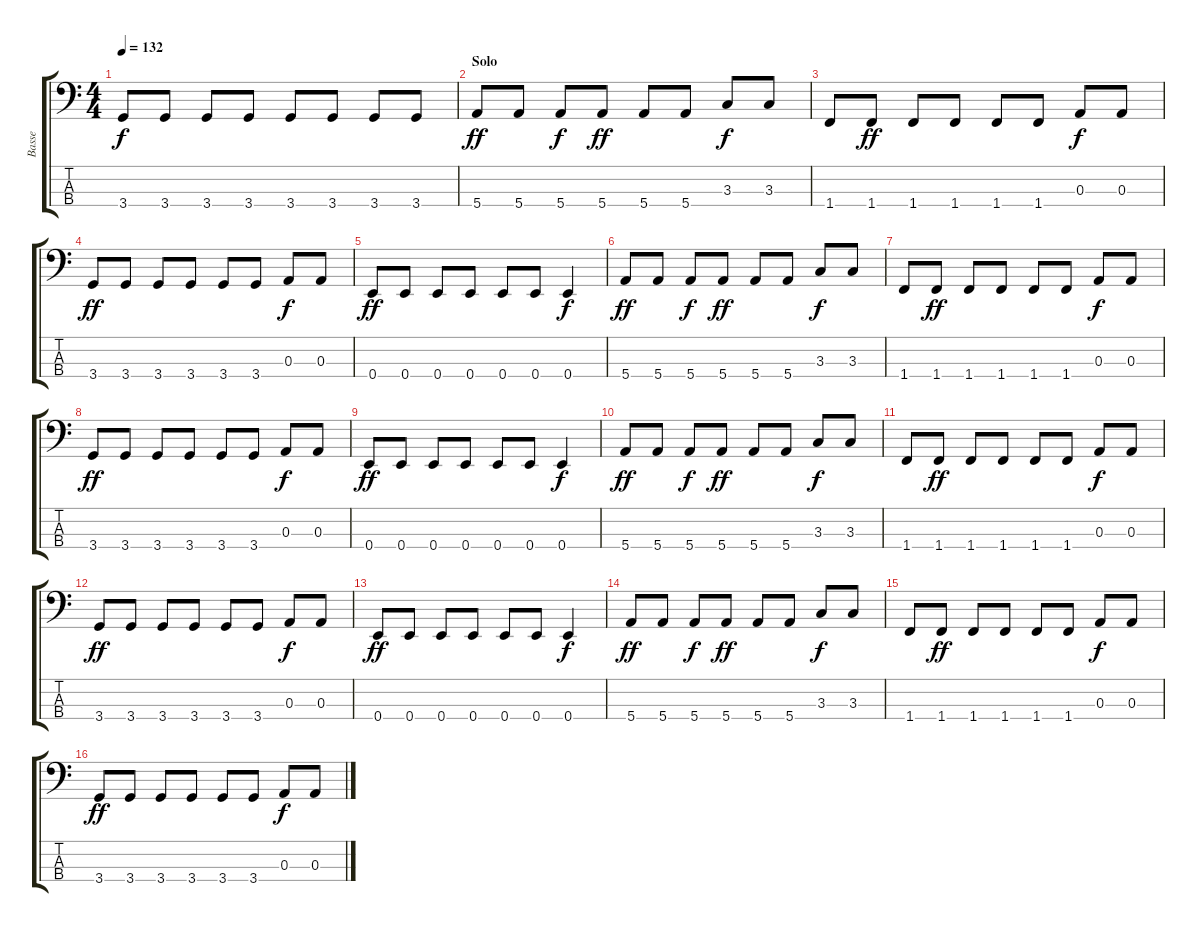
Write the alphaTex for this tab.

\track ("Basse" "Basse") {instrument electricbassfinger}
\staff {score tabs}
\tuning (G2 D2 A1 E1) {hide}
\ts (4 4)
\tempo 132
\clef f4
\ks c
3.4.8{dy f} 3.4.8 3.4.8 3.4.8 3.4.8 3.4.8 3.4.8 3.4.8 |
\section ("" "Solo")
5.4.8{dy ff} 5.4.8 5.4.8{dy f} 5.4.8{dy ff} 5.4.8 5.4.8 3.3.8{dy f} 3.3.8 |
1.4.8 1.4.8{dy ff} 1.4.8 1.4.8 1.4.8 1.4.8 0.3.8{dy f} 0.3.8 |
3.4.8{dy ff} 3.4.8 3.4.8 3.4.8 3.4.8 3.4.8 0.3.8{dy f} 0.3.8 |
0.4.8{dy ff} 0.4.8 0.4.8 0.4.8 0.4.8 0.4.8 0.4.4{dy f} |
5.4.8{dy ff} 5.4.8 5.4.8{dy f} 5.4.8{dy ff} 5.4.8 5.4.8 3.3.8{dy f} 3.3.8 |
1.4.8 1.4.8{dy ff} 1.4.8 1.4.8 1.4.8 1.4.8 0.3.8{dy f} 0.3.8 |
3.4.8{dy ff} 3.4.8 3.4.8 3.4.8 3.4.8 3.4.8 0.3.8{dy f} 0.3.8 |
0.4.8{dy ff} 0.4.8 0.4.8 0.4.8 0.4.8 0.4.8 0.4.4{dy f} |
5.4.8{dy ff} 5.4.8 5.4.8{dy f} 5.4.8{dy ff} 5.4.8 5.4.8 3.3.8{dy f} 3.3.8 |
1.4.8 1.4.8{dy ff} 1.4.8 1.4.8 1.4.8 1.4.8 0.3.8{dy f} 0.3.8 |
3.4.8{dy ff} 3.4.8 3.4.8 3.4.8 3.4.8 3.4.8 0.3.8{dy f} 0.3.8 |
0.4.8{dy ff} 0.4.8 0.4.8 0.4.8 0.4.8 0.4.8 0.4.4{dy f} |
5.4.8{dy ff} 5.4.8 5.4.8{dy f} 5.4.8{dy ff} 5.4.8 5.4.8 3.3.8{dy f} 3.3.8 |
1.4.8 1.4.8{dy ff} 1.4.8 1.4.8 1.4.8 1.4.8 0.3.8{dy f} 0.3.8 |
3.4.8{dy ff} 3.4.8 3.4.8 3.4.8 3.4.8 3.4.8 0.3.8{dy f} 0.3.8
